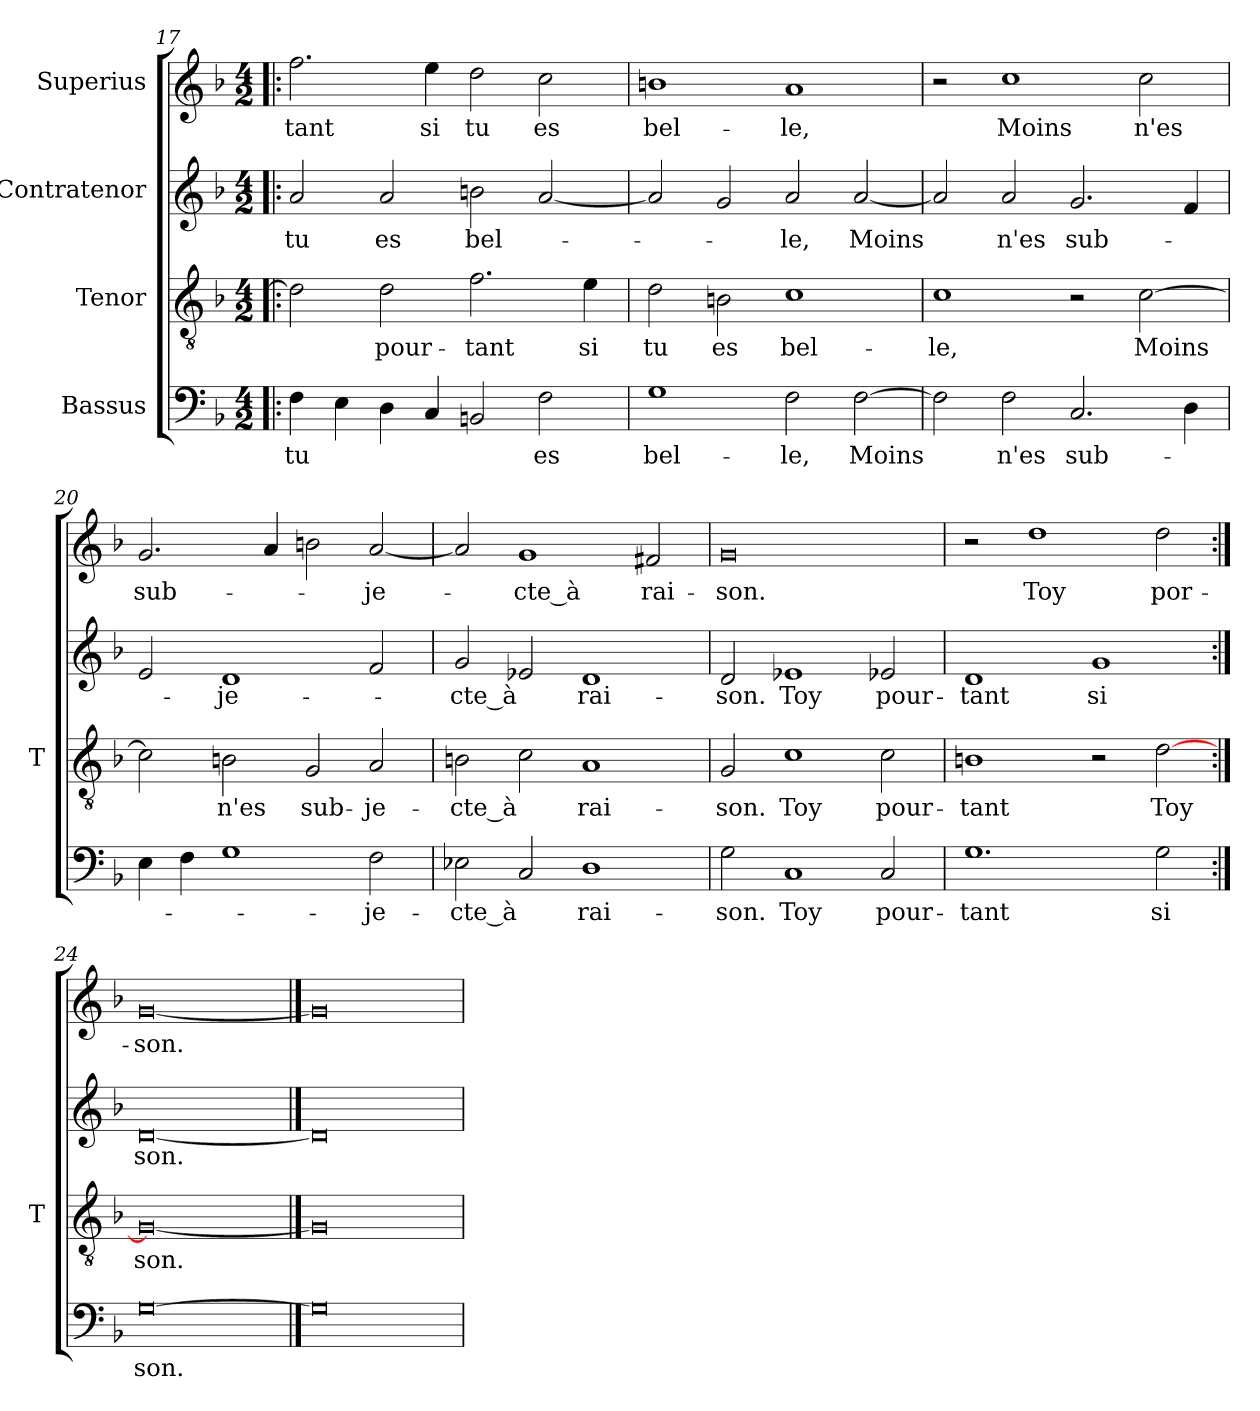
**kern	**text	**kern	**text	**kern	**text	**kern	**text
*part4	*part4	*part3	*part3	*part2	*part2	*part1	*part1
*staff4	*staff4	*staff3	*staff3	*staff2	*staff2	*staff1	*staff1
*I"Bassus	*	*I"Tenor	*	*I"Contratenor	*	*I"Superius	*
*	*	*I'T	*	*	*	*	*
*clefF4	*	*clefGv2	*	*clefG2	*	*clefG2	*
*k[b-]	*	*k[b-]	*	*k[b-]	*	*k[b-]	*
*M4/2	*	*M4/2	*	*M4/2	*	*M4/2	*
=17!|:	=17!|:	=17!|:	=17!|:	=17!|:	=17!|:	=17!|:	=17!|:
4F	-tu	2d]	.	2a	-tu	2.ff	-tant
4E	.	.	.	.	.	.	.
4D	.	2d	pour-	2a	-es	.	.
4C	.	.	.	.	.	4ee	-si
2BB	.	2.f	-tant	2b	bel-	2dd	-tu
2F	-es	.	.	[2a	.	2cc	-es
.	.	4e	-si	.	.	.	.
=18	=18	=18	=18	=18	=18	=18	=18
1G	bel-	2d	-tu	2a]	.	1b	bel-
.	.	2Bn	-es	2g	.	.	.
2F	-le,	1c	bel-	2a	-le,	1a	-le,
[2F	-Moins	.	.	[2a	-Moins	.	.
=19	=19	=19	=19	=19	=19	=19	=19
2F]	.	1c	-le,	2a]	.	2r	.
2F	-n'es	.	.	2a	-n'es	1cc	-Moins
2.C	sub-	2r	.	2.g	sub-	.	.
.	.	[2c	-Moins	.	.	2cc	-n'es
4D	.	.	.	4f	.	.	.
=20	=20	=20	=20	=20	=20	=20	=20
4E	.	2c]	.	2e	.	2.g	sub-
4F	.	.	.	.	.	.	.
1G	.	2Bn	-n'es	1d	je-	.	.
.	.	.	.	.	.	4a	.
.	.	2G	sub-	.	.	2b	.
2F	je-	2A	je-	2f	.	[2a	je-
=21	=21	=21	=21	=21	=21	=21	=21
2E-X	-cte_à	2Bn	-cte_à	2g	-cte_à	2a]	.
2C	.	2c	.	2e-X	.	1g	-cte_à
1D	rai-	1A	rai-	1d	rai-	.	.
.	.	.	.	.	.	2f#X	rai-
=22	=22	=22	=22	=22	=22	=22	=22
2G	-son.	2G	-son.	2d	-son.	0g	-son.
1C	-Toy	1c	-Toy	1e-X	-Toy	.	.
2C	pour-	2c	pour-	2e-X	pour-	.	.
=23	=23	=23	=23	=23	=23	=23	=23
1.G	-tant	1Bn	-tant	1d	-tant	2r	.
.	.	.	.	.	.	1dd	-Toy
.	.	2r	.	1g	-si	.	.
2G	-si	[2d	-Toy	.	.	2dd	por-
=24:|!	=24:|!	=24:|!	=24:|!	=24:|!	=24:|!	=24:|!	=24:|!
[0G	-son.	0G_	-son.	[0d	-son.	[0g	-son.
==25	==25	==25	==25	==25	==25	==25	==25
0G]	.	0G]	.	0d]	.	0g]	.
=	=	=	=	=	=	=	=
*-	*-	*-	*-	*-	*-	*-	*-
